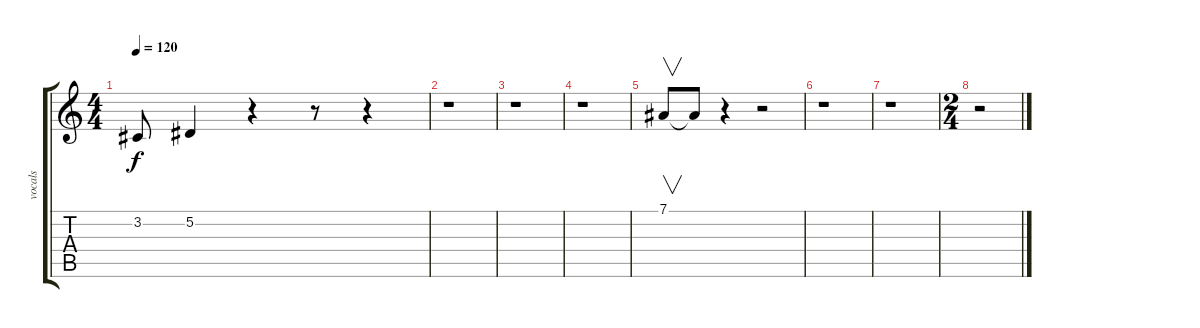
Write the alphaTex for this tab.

\track ("vocals" "vocals") {instrument englishhorn}
\staff {score tabs}
\tuning (Eb4 Bb3 Gb3 Db3 Ab2 Eb2) {hide}
\ts (4 4)
\tempo 120
\clef g2
\ks c
3.2.8{dy f} 5.2.4 r.4 r.8 r.4 |
r.1 |
r.1 |
r.1 |
7.1.8{v} 7.1{t}.8 r.4 r.2 |
r.1 |
r.1 |
\ts (2 4)
r.2
